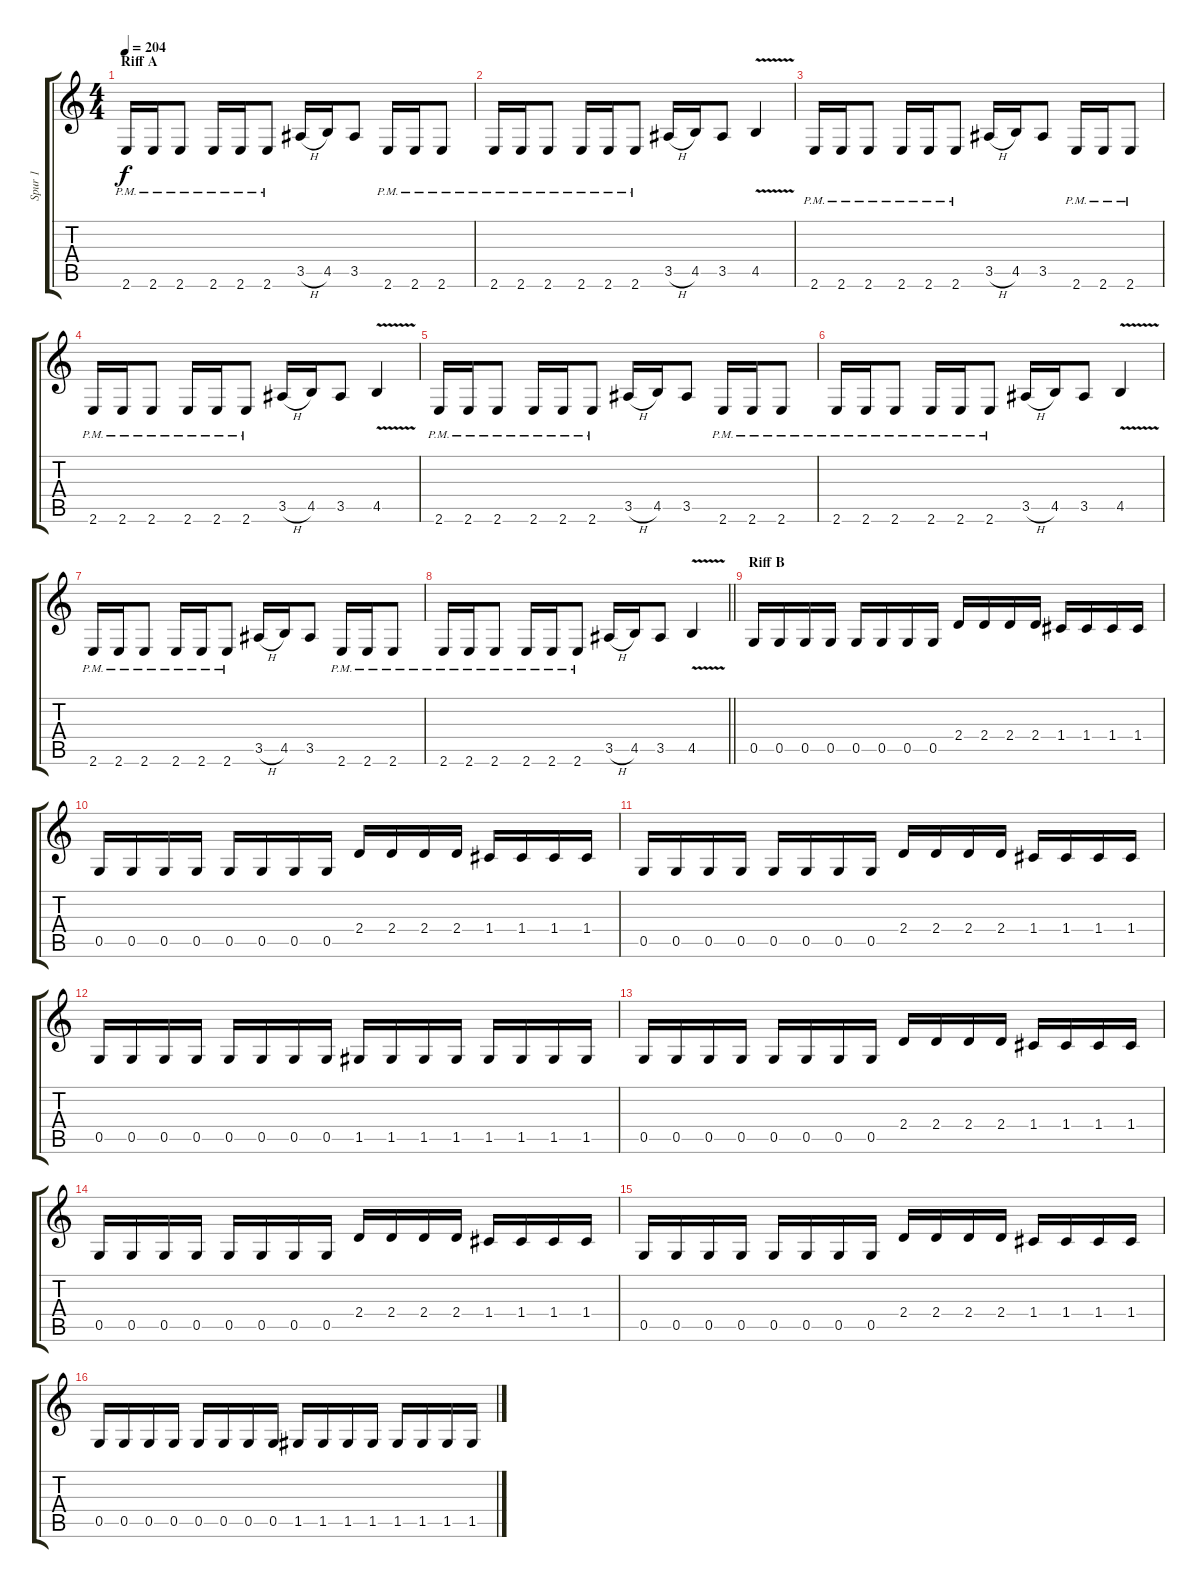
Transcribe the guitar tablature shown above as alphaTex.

\track ("Spur 1" "Spur 1") {instrument distortionguitar}
\staff {score tabs}
\tuning (D4 A3 F3 C3 G2 D2) {hide}
\ts (4 4)
\section ("" "Riff A")
\tempo 204
\clef g2
\ks c
2.6{pm}.16{dy f} 2.6{pm}.16 2.6{pm}.8 2.6{pm}.16 2.6{pm}.16 2.6{pm}.8 3.5{h}.16 4.5.16 3.5.8 2.6{pm}.16 2.6{pm}.16 2.6{pm}.8 |
2.6{pm}.16 2.6{pm}.16 2.6{pm}.8 2.6{pm}.16 2.6{pm}.16 2.6{pm}.8 3.5{h}.16 4.5.16 3.5.8 4.5{v}.4 |
2.6{pm}.16 2.6{pm}.16 2.6{pm}.8 2.6{pm}.16 2.6{pm}.16 2.6{pm}.8 3.5{h}.16 4.5.16 3.5.8 2.6{pm}.16 2.6{pm}.16 2.6{pm}.8 |
2.6{pm}.16 2.6{pm}.16 2.6{pm}.8 2.6{pm}.16 2.6{pm}.16 2.6{pm}.8 3.5{h}.16 4.5.16 3.5.8 4.5{v}.4 |
2.6{pm}.16 2.6{pm}.16 2.6{pm}.8 2.6{pm}.16 2.6{pm}.16 2.6{pm}.8 3.5{h}.16 4.5.16 3.5.8 2.6{pm}.16 2.6{pm}.16 2.6{pm}.8 |
2.6{pm}.16 2.6{pm}.16 2.6{pm}.8 2.6{pm}.16 2.6{pm}.16 2.6{pm}.8 3.5{h}.16 4.5.16 3.5.8 4.5{v}.4 |
2.6{pm}.16 2.6{pm}.16 2.6{pm}.8 2.6{pm}.16 2.6{pm}.16 2.6{pm}.8 3.5{h}.16 4.5.16 3.5.8 2.6{pm}.16 2.6{pm}.16 2.6{pm}.8 |
\barLineRight lightlight
2.6{pm}.16 2.6{pm}.16 2.6{pm}.8 2.6{pm}.16 2.6{pm}.16 2.6{pm}.8 3.5{h}.16 4.5.16 3.5.8 4.5{v}.4 |
\section ("" "Riff B")
0.5.16 0.5.16 0.5.16 0.5.16 0.5.16 0.5.16 0.5.16 0.5.16 2.4.16 2.4.16 2.4.16 2.4.16 1.4.16 1.4.16 1.4.16 1.4.16 |
0.5.16 0.5.16 0.5.16 0.5.16 0.5.16 0.5.16 0.5.16 0.5.16 2.4.16 2.4.16 2.4.16 2.4.16 1.4.16 1.4.16 1.4.16 1.4.16 |
0.5.16 0.5.16 0.5.16 0.5.16 0.5.16 0.5.16 0.5.16 0.5.16 2.4.16 2.4.16 2.4.16 2.4.16 1.4.16 1.4.16 1.4.16 1.4.16 |
0.5.16 0.5.16 0.5.16 0.5.16 0.5.16 0.5.16 0.5.16 0.5.16 1.5.16 1.5.16 1.5.16 1.5.16 1.5.16 1.5.16 1.5.16 1.5.16 |
0.5.16 0.5.16 0.5.16 0.5.16 0.5.16 0.5.16 0.5.16 0.5.16 2.4.16 2.4.16 2.4.16 2.4.16 1.4.16 1.4.16 1.4.16 1.4.16 |
0.5.16 0.5.16 0.5.16 0.5.16 0.5.16 0.5.16 0.5.16 0.5.16 2.4.16 2.4.16 2.4.16 2.4.16 1.4.16 1.4.16 1.4.16 1.4.16 |
0.5.16 0.5.16 0.5.16 0.5.16 0.5.16 0.5.16 0.5.16 0.5.16 2.4.16 2.4.16 2.4.16 2.4.16 1.4.16 1.4.16 1.4.16 1.4.16 |
0.5.16 0.5.16 0.5.16 0.5.16 0.5.16 0.5.16 0.5.16 0.5.16 1.5.16 1.5.16 1.5.16 1.5.16 1.5.16 1.5.16 1.5.16 1.5.16
